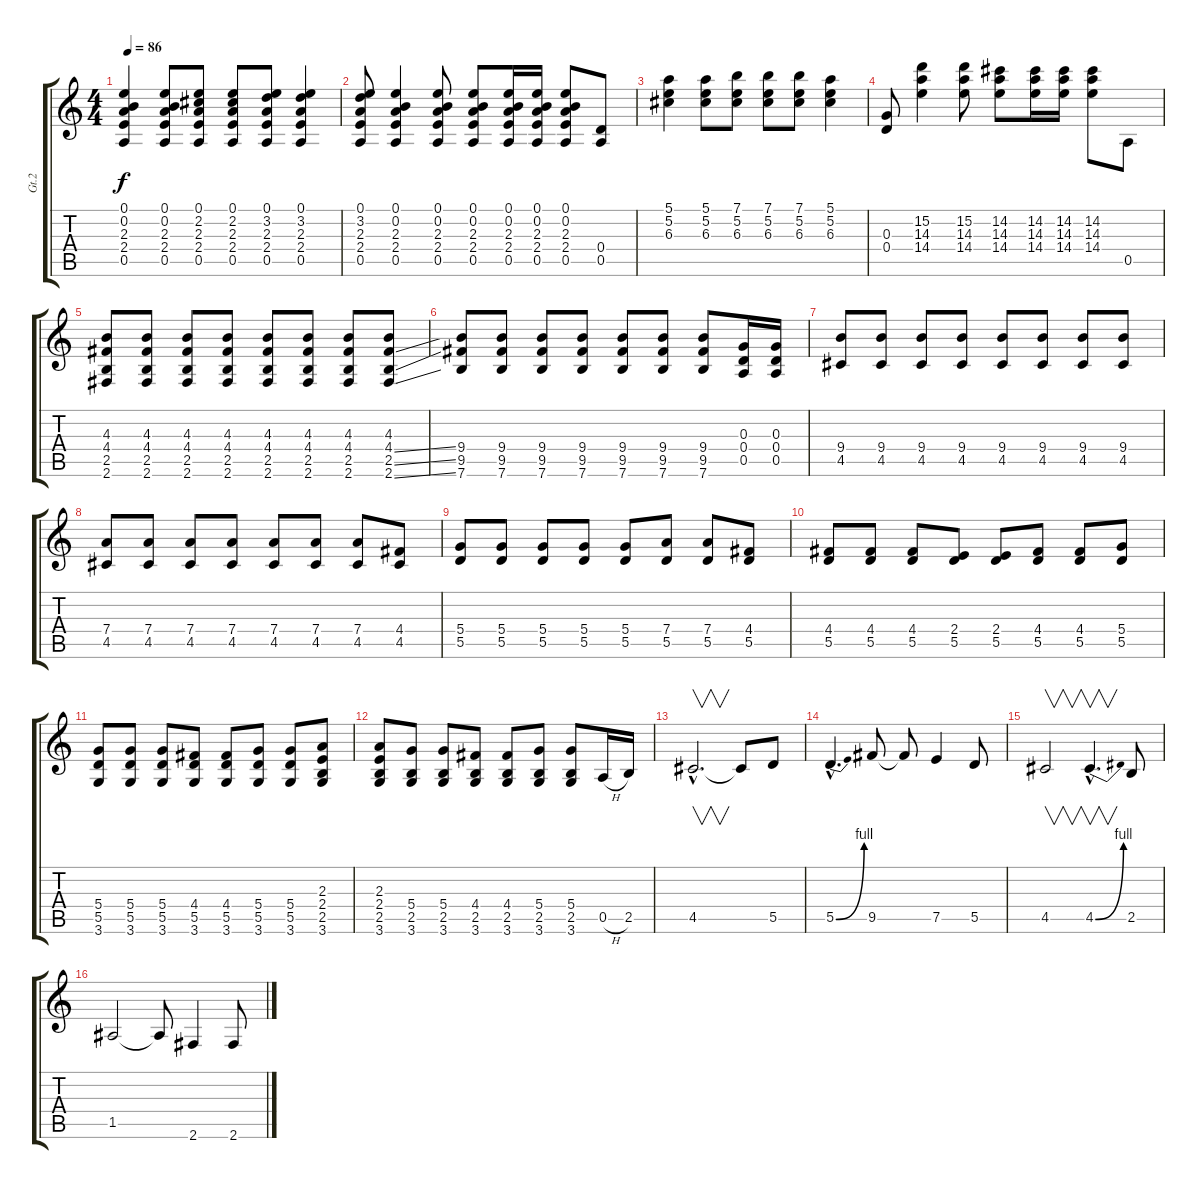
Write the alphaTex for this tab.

\track ("Gt.2" "Gt.2") {instrument distortionguitar}
\staff {score tabs}
\tuning (E4 B3 G3 D3 A2 E2) {hide}
\ts (4 4)
\tempo 86
\clef g2
\ks c
(0.1 0.2 2.3 2.4 0.5).4{dy f} (0.1 0.2 2.3 2.4 0.5).8 (0.1 2.2 2.3 2.4 0.5).8 (0.1 2.2 2.3 2.4 0.5).8 (0.1 3.2 2.3 2.4 0.5).8 (0.1 3.2 2.3 2.4 0.5).4 |
(0.1 3.2 2.3 2.4 0.5).8 (0.1 0.2 2.3 2.4 0.5).4 (0.1 0.2 2.3 2.4 0.5).8 (0.1 0.2 2.3 2.4 0.5).8 (0.1 0.2 2.3 2.4 0.5).16 (0.1 0.2 2.3 2.4 0.5).16 (0.1 0.2 2.3 2.4 0.5).8 (0.4 0.5).8 |
(5.1 5.2 6.3).4 (5.1 5.2 6.3).8 (7.1 5.2 6.3).8 (7.1 5.2 6.3).8 (7.1 5.2 6.3).8 (5.1 5.2 6.3).4 |
(0.3 0.4).8 (15.2 14.3 14.4).4 (15.2 14.3 14.4).8 (14.2 14.3 14.4).8 (14.2 14.3 14.4).16 (14.2 14.3 14.4).16 (14.2 14.3 14.4).8 0.5.8 |
(4.3 4.4 2.5 2.6).8 (4.3 4.4 2.5 2.6).8 (4.3 4.4 2.5 2.6).8 (4.3 4.4 2.5 2.6).8 (4.3 4.4 2.5 2.6).8 (4.3 4.4 2.5 2.6).8 (4.3 4.4 2.5 2.6).8 (4.3 4.4{ss} 2.5{ss} 2.6{ss}).8 |
(9.4 9.5 7.6).8 (9.4 9.5 7.6).8 (9.4 9.5 7.6).8 (9.4 9.5 7.6).8 (9.4 9.5 7.6).8 (9.4 9.5 7.6).8 (9.4 9.5 7.6).8 (0.3 0.4 0.5).16 (0.3 0.4 0.5).16 |
(9.4 4.5).8 (9.4 4.5).8 (9.4 4.5).8 (9.4 4.5).8 (9.4 4.5).8 (9.4 4.5).8 (9.4 4.5).8 (9.4 4.5).8 |
(7.4 4.5).8 (7.4 4.5).8 (7.4 4.5).8 (7.4 4.5).8 (7.4 4.5).8 (7.4 4.5).8 (7.4 4.5).8 (4.4 4.5).8 |
(5.4 5.5).8 (5.4 5.5).8 (5.4 5.5).8 (5.4 5.5).8 (5.4 5.5).8 (7.4 5.5).8 (7.4 5.5).8 (4.4 5.5).8 |
(4.4 5.5).8 (4.4 5.5).8 (4.4 5.5).8 (2.4 5.5).8 (2.4 5.5).8 (4.4 5.5).8 (4.4 5.5).8 (5.4 5.5).8 |
(5.4 5.5 3.6).8 (5.4 5.5 3.6).8 (5.4 5.5 3.6).8 (4.4 5.5 3.6).8 (4.4 5.5 3.6).8 (5.4 5.5 3.6).8 (5.4 5.5 3.6).8 (2.3 2.4 2.5 3.6).8 |
(2.3 2.4 2.5 3.6).8 (5.4 2.5 3.6).8 (5.4 2.5 3.6).8 (4.4 2.5 3.6).8 (4.4 2.5 3.6).8 (5.4 2.5 3.6).8 (5.4 2.5 3.6).8 0.5{h}.16 2.5.16 |
4.5{hac}.2{v d} 4.5{t}.8 5.5.8 |
5.5{be (bend 0 0 60 4) hac}.4{d} 9.5.8 9.5{t}.8 7.5.4 5.5.8 |
4.5.2{v} 4.5{be (bend 0 0 60 4) hac}.4{v d} 2.5.8 |
1.5.2 1.5{t}.8 2.6.4 2.6.8
